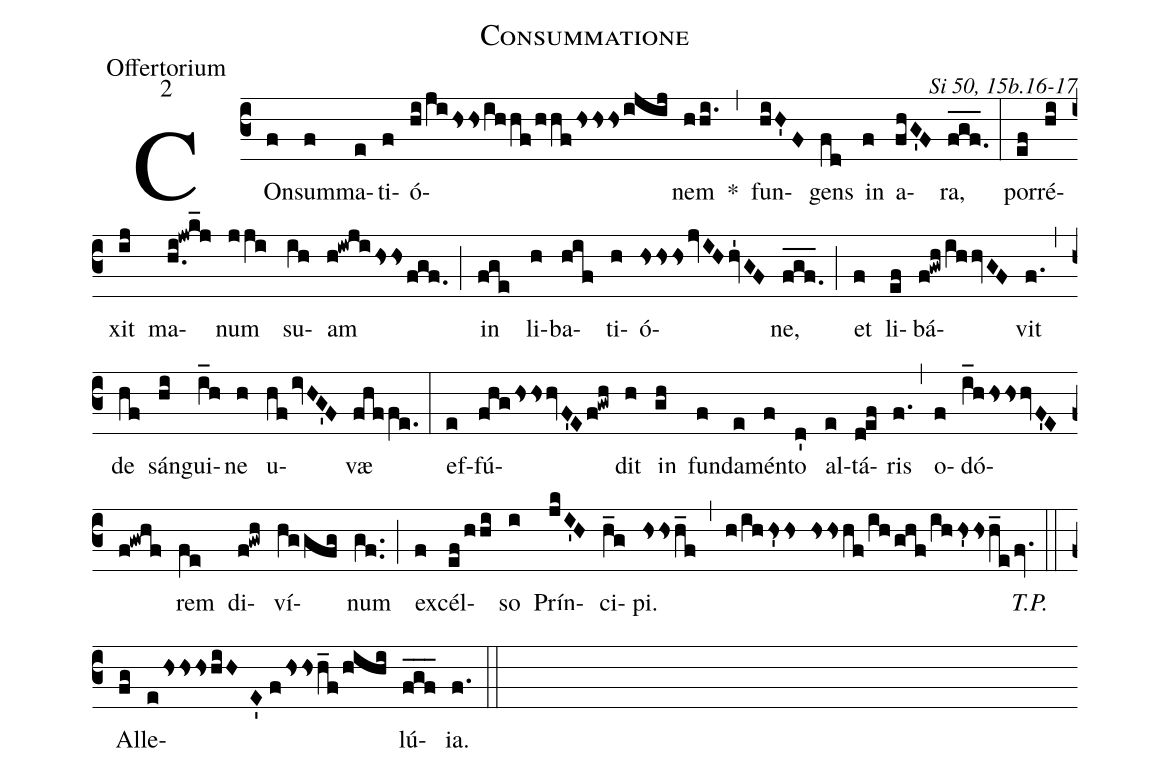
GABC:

name:Consummatione;
office-part:Offertorium;
mode:2;
commentary:Si 50, 15b.16-17;
%%
(c3) COn(f)sum(f)ma(e)ti(f)<v>{\'o}</v>(hi/jihss/ihhf/hhf/hsssijij)nem(hhi.) *(,)
fun(hiH'F)gens(fd) in(f) a(fhG'F)ra,(f_g_f_.) (:)
por(ef)ré(hi)xit(ij) ma(h.i!jwk_j)num(jji) su(ih)am(h!iwji/hss/fgf.) (;)
in(fge) li(h)ba(hif)ti(h)<v>{\'o}</v>(hsssjvIHhv'1GF)ne,(f_g_f_.) (;)
et(f) li(ef)b<v>{\'a}</v>(f!gwhihhvGF)vit(f.) (,)
de(hf) s<v>{\'a}</v>n(hi)gui(i_h)ne(h) u(hfivHG'F)v<v>{\ae}</v>(fhffe.) (:)
ef(e)f<v>{\'u}</v>(fhghsshvF'Ef!gwh)dit(h) in(gh) fun(f)da(e)mén(f)to(d') al(e)t<v>{\'a}</v>(d!ef)ris(f.) (,)
o(f)d<v>{\'o}</v>(i_hhsshvF'E//f!gwhf)rem(fe) di(f!gwh)v<v>{\'i}</v>(hg/gfg)num(gf..) (;)
ex(f)cél(ef/hhi)so(i) Pr<v>{\'i}</v>n(jkI'H)ci(h_g)pi.(hssh_f) (,) (h/ihhs'hs hsshf/ih/ghf/ih/hs'hsh_efv.) <i>T.P.</i>(::)
Al(fg)le(e/hssshiHE'//f/hssh_f/hihi)l<v>{\'u}</v>(f_g_f_)ia.(f.) (::)
